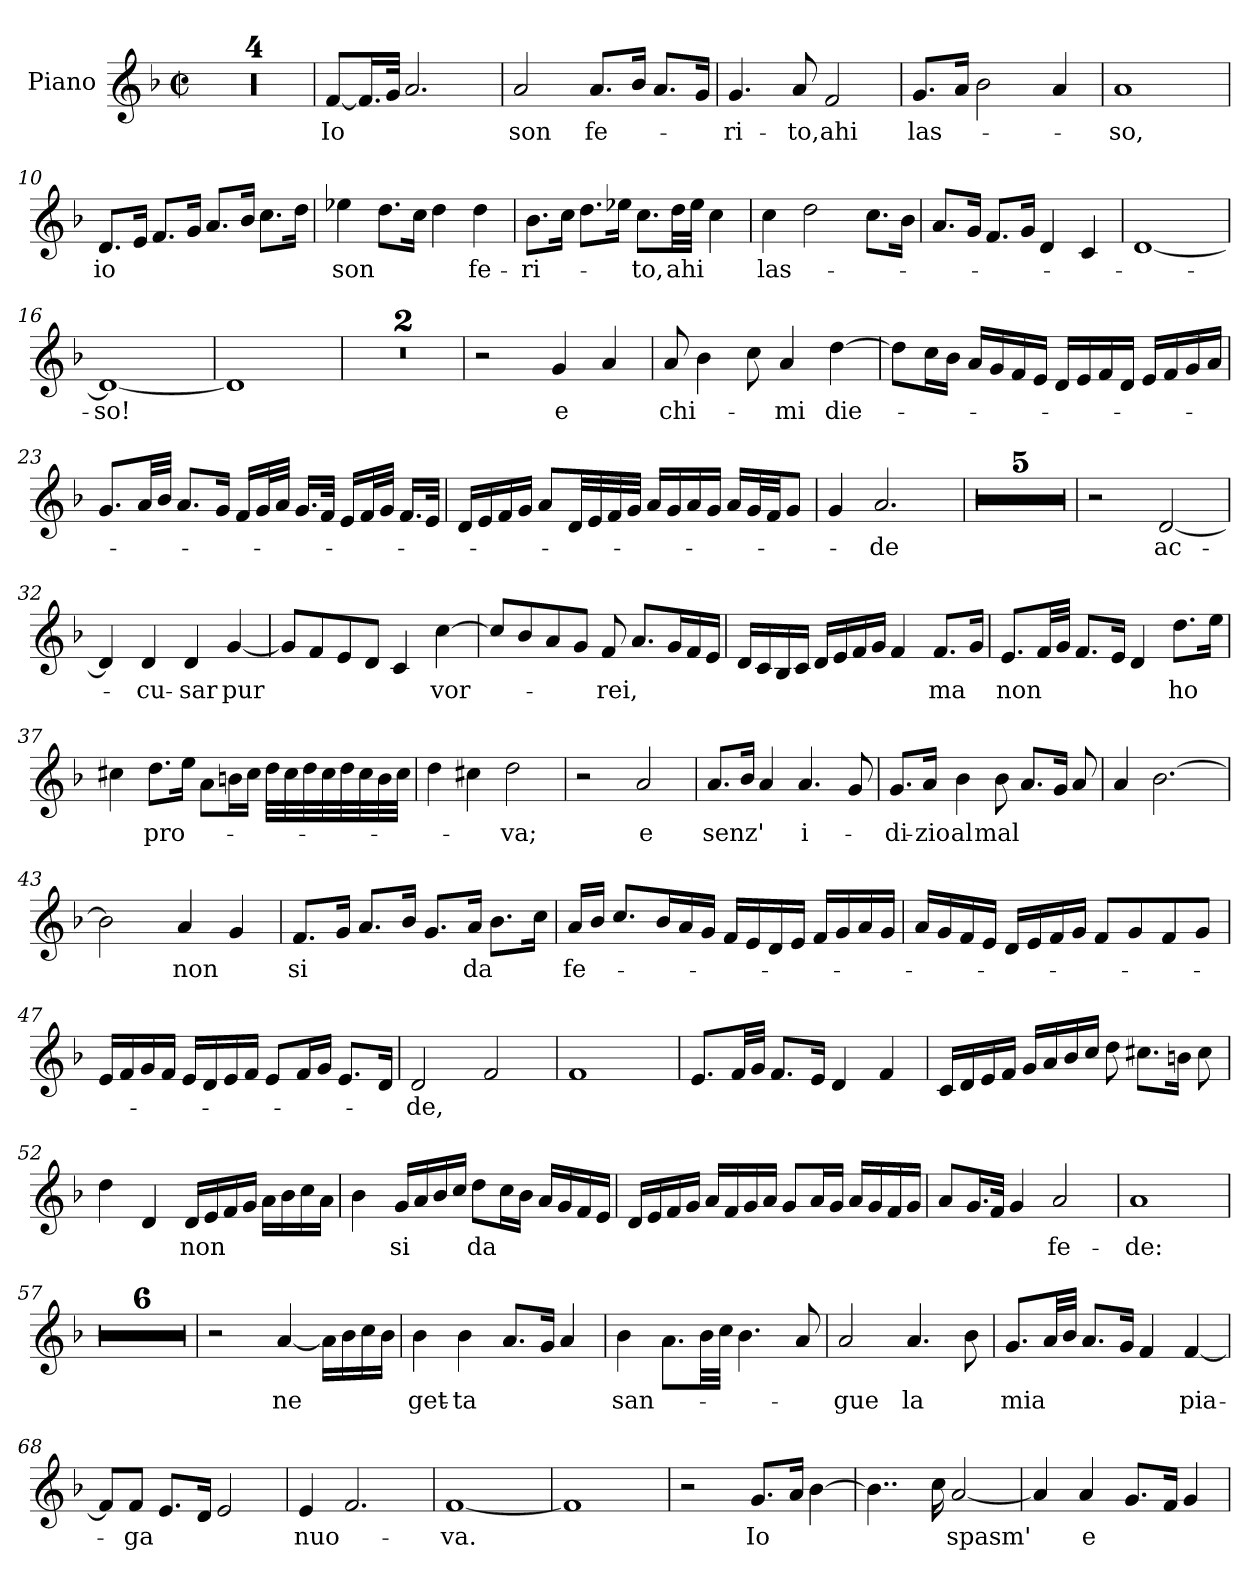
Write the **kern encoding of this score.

**kern	**text
*part1	*part1
*staff1	*staff1
*I"Piano	*
*I'Pno.	*
*clefG2	*
*k[b-]	*
*M2/2	*
*met(c|)	*
=1	=1
1r	.
=2	=2
1r	.
=3	=3
1r	.
=4	=4
1r	.
=5	=5
!	!LO:LY:b
[8f/L	Io
16.f/L]	.
32g/JJk	.
2.a/	.
=6	=6
!	!LO:LY:b
2a/	son
!	!LO:LY:b
8.a/L	fe-
16b-/Jk	.
8.a/L	.
16g/Jk	.
=7	=7
!	!LO:LY:b
4.g/	ri-
!	!LO:LY:b
8a/	-to,
!	!LO:LY:b
2f/	ahi
=8	=8
!	!LO:LY:b
8.g/L	las-
16a/Jk	.
2b-\	.
4a/	.
=9	=9
!	!LO:LY:b
1a	so,
=10	=10
!	!LO:LY:b
8.d/L	io
16e/Jk	.
8.f/L	.
16g/Jk	.
8.a/L	.
16b-/Jk	.
8.cc\L	.
16dd\Jk	.
!!LO:LB:g=z
=11	=11
!	!LO:LY:b
4ee-X\	son
8.dd\L	.
16cc\Jk	.
4dd\	.
!	!LO:LY:b
4dd\	fe-
=12	=12
!	!LO:LY:b
8.b-\L	-ri-
16cc\Jk	.
8.dd\L	.
16ee-X\Jk	.
!	!LO:LY:b
8.cc\L	to,
!	!LO:LY:b
32dd\LL	ahi
32ee-\JJJ	.
4cc\	.
=13	=13
!	!LO:LY:b
4cc\	las-
2dd\	.
8.cc\L	.
16b-\Jk	.
=14	=14
8.a/L	.
16g/Jk	.
8.f/L	.
16g/Jk	.
4d/	.
4c/	.
=15	=15
[1d	.
=16	=16
!	!LO:LY:b
1d_	so!
=17	=17
1d]	.
=18	=18
1r	.
=19	=19
1r	.
!!LO:LB:g=z
=20	=20
2r	.
!	!LO:LY:b
4g/	e
4a/	.
=21	=21
!	!LO:LY:b
8a/	chi-
4b-\	.
8cc\	.
!	!LO:LY:b
4a/	mi
!	!LO:LY:b
[4dd\	die-
=22	=22
8dd\L]	.
16cc\L	.
16b-\JJ	.
16a/LL	.
16g/	.
16f/	.
16e/JJ	.
16d/LL	.
16e/	.
16f/	.
16d/JJ	.
16e/LL	.
16f/	.
16g/	.
16a/JJ	.
=23	=23
8.g/L	.
32a/LL	.
32b-/JJJ	.
8.a/L	.
16g/Jk	.
16f/LL	.
32g/L	.
32a/JJJ	.
16.g/LL	.
32f/JJk	.
16e/LL	.
32f/L	.
32g/JJJ	.
16.f/LL	.
32e/JJk	.
!!LO:LB:g=z
=24	=24
16d/LL	.
16e/	.
16f/	.
16g/JJ	.
8a/L	.
32d/LL	.
32e/	.
32f/	.
32g/JJJ	.
16a/LL	.
16g/	.
16a/	.
16g/JJ	.
16a/LL	.
32g/L	.
32f/JJ	.
8g/J	.
=25	=25
4g/	.
!	!LO:LY:b
2.a/	de
=26	=26
1r	.
=27	=27
1r	.
=28	=28
1r	.
=29	=29
1r	.
=30	=30
1r	.
=31	=31
2r	.
!	!LO:LY:b
[2d/	ac-
=32	=32
4d/]	.
!	!LO:LY:b
4d/	cu-
!	!LO:LY:b
4d/	-sar
!	!LO:LY:b
[4g/	pur
=33	=33
8g/L]	.
8f/	.
8e/	.
8d/J	.
4c/	.
!	!LO:LY:b
[4cc\	vor-
!!LO:LB:g=z
=34	=34
8cc/L]	.
8b-/	.
8a/	.
8g/J	.
!	!LO:LY:b
8f/	rei,
8.a/L	.
16g/L	.
16f/	.
16e/JJ	.
=35	=35
16d/LL	.
16c/	.
16B-/	.
16c/JJ	.
16d/LL	.
16e/	.
16f/	.
16g/JJ	.
4f/	.
!	!LO:LY:b
8.f/L	ma
16g/Jk	.
=36	=36
!	!LO:LY:b
8.e/L	non
32f/LL	.
32g/JJJ	.
8.f/L	.
16e/Jk	.
4d/	.
!	!LO:LY:b
8.dd\L	ho
16ee\Jk	.
!!LO:LB:g=z
=37	=37
4cc#X\	.
!	!LO:LY:b
8.dd\L	pro-
16ee\Jk	.
8a\L	.
16bn\L	.
16cc#\JJ	.
32dd\LLL	.
32cc#\	.
32dd\	.
32cc#\	.
32dd\	.
32cc#\	.
32b\	.
32cc#\JJJ	.
=38	=38
4dd\	.
4cc#X\	.
!	!LO:LY:b
2dd\	va;
=39	=39
2r	.
!	!LO:LY:b
2a/	e
=40	=40
!	!LO:LY:b
8.a/L	senz'
16b-/Jk	.
4a/	.
!	!LO:LY:b
4.a/	i-
8g/	.
=41	=41
!	!LO:LY:b
8.g/L	-di-
!	!LO:LY:b
16a/Jk	-zio
!	!LO:LY:b
4b-\	al
!	!LO:LY:b
8b-\	mal
8.a/L	.
16g/Jk	.
8a/	.
=42	=42
4a/	.
[2.b-\	.
!!LO:LB:g=z
=43	=43
2b-\]	.
!	!LO:LY:b
4a/	non
4g/	.
=44	=44
!	!LO:LY:b
8.f/L	si
16g/Jk	.
8.a/L	.
16b-/Jk	.
8.g/L	.
!	!LO:LY:b
16a/Jk	da
8.b-\L	.
16cc\Jk	.
=45	=45
!	!LO:LY:b
16a/LL	fe-
16b-/JJ	.
8.cc/L	.
16b-/L	.
16a/	.
16g/JJ	.
16f/LL	.
16e/	.
16d/	.
16e/JJ	.
16f/LL	.
16g/	.
16a/	.
16g/JJ	.
=46	=46
16a/LL	.
16g/	.
16f/	.
16e/JJ	.
16d/LL	.
16e/	.
16f/	.
16g/JJ	.
8f/L	.
8g/	.
8f/	.
8g/J	.
!!LO:LB:g=z
=47	=47
16e/LL	.
16f/	.
16g/	.
16f/JJ	.
16e/LL	.
16d/	.
16e/	.
16f/JJ	.
8e/L	.
16f/L	.
16g/JJ	.
8.e/L	.
16d/Jk	.
=48	=48
!	!LO:LY:b
2d/	de,
2f/	.
=49	=49
1f	.
=50	=50
8.e/L	.
32f/LL	.
32g/JJJ	.
8.f/L	.
16e/Jk	.
4d/	.
4f/	.
=51	=51
16c/LL	.
16d/	.
16e/	.
16f/JJ	.
16g/LL	.
16a/	.
16b-/	.
16cc/JJ	.
8dd\	.
8.cc#X\L	.
16bn\Jk	.
8cc#\	.
!!LO:LB:g=z
=52	=52
4dd\	.
4d/	.
!	!LO:LY:b
16d/LL	non
16e/	.
16f/	.
16g/JJ	.
16a\LL	.
16b-\	.
16cc\	.
16a\JJ	.
=53	=53
4b-\	.
!	!LO:LY:b
16g/LL	si
16a/	.
16b-/	.
16cc/JJ	.
!	!LO:LY:b
8dd\L	da
16cc\L	.
16b-\JJ	.
16a/LL	.
16g/	.
16f/	.
16e/JJ	.
=54	=54
16d/LL	.
16e/	.
16f/	.
16g/JJ	.
16a/LL	.
16f/	.
16g/	.
16a/JJ	.
8g/L	.
16a/L	.
16g/JJ	.
16a/LL	.
16g/	.
16f/	.
16g/JJ	.
=55	=55
8a/L	.
16.g/L	.
32f/JJk	.
4g/	.
!	!LO:LY:b
2a/	fe-
=56	=56
!	!LO:LY:b
1a	-de:
!!LO:PB:g=z
=57	=57
1r	.
=58	=58
1r	.
=59	=59
1r	.
=60	=60
1r	.
=61	=61
1r	.
=62	=62
1r	.
=63	=63
2r	.
!	!LO:LY:b
[4a/	ne
16a\LL]	.
16b-\	.
16cc\	.
16b-\JJ	.
=64	=64
!	!LO:LY:b
4b-\	get-
!	!LO:LY:b
4b-\	-ta
8.a/L	.
16g/Jk	.
4a/	.
=65	=65
!	!LO:LY:b
4b-\	san-
8.a\L	.
32b-\LL	.
32cc\JJJ	.
4.b-\	.
8a/	.
=66	=66
!	!LO:LY:b
2a/	gue
!	!LO:LY:b
4.a/	la
8b-\	.
=67	=67
!	!LO:LY:b
8.g/L	mia
32a/LL	.
32b-/JJJ	.
8.a/L	.
16g/Jk	.
4f/	.
!	!LO:LY:b
[4f/	pia-
!!LO:LB:g=z
=68	=68
8f/L]	.
!	!LO:LY:b
8f/J	ga
8.e/L	.
16d/Jk	.
2e/	.
=69	=69
!	!LO:LY:b
4e/	nuo-
2.f/	.
=70	=70
!	!LO:LY:b
[1f	va.
=71	=71
1f]	.
=72	=72
2r	.
!	!LO:LY:b
8.g/L	Io
16a/Jk	.
[4b-\	.
=73	=73
4..b-\]	.
16cc\	.
!	!LO:LY:b
[2a/	spasm'
=74	=74
4a/]	.
!	!LO:LY:b
4a/	e
8.g/L	.
16f/Jk	.
4g/	.
=	=
*-	*-
